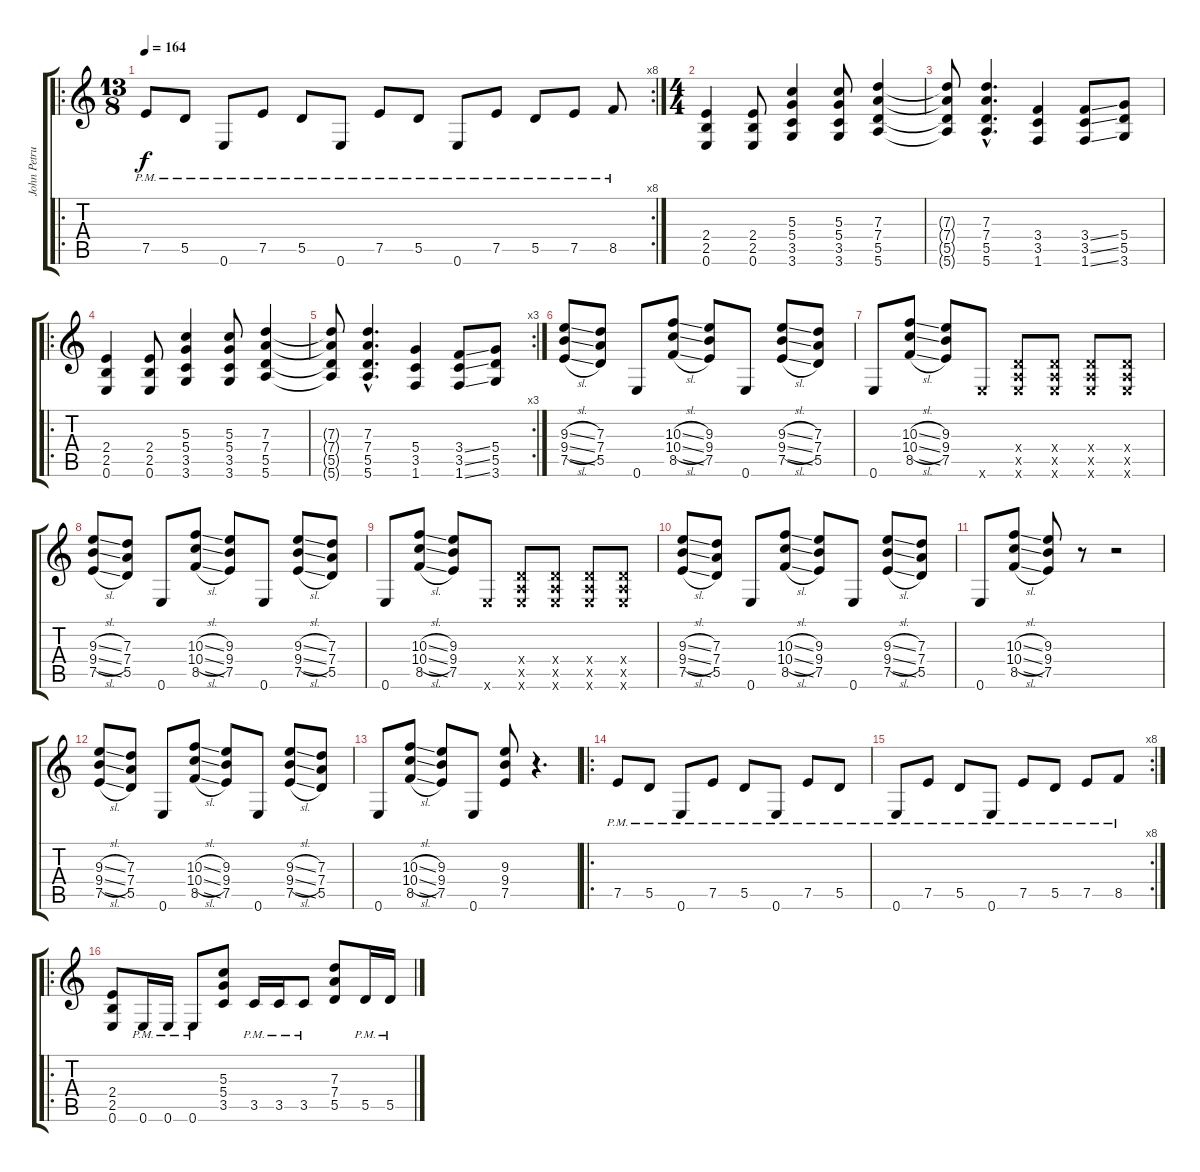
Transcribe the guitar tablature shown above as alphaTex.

\track ("John Petrucci 3" "John Petru") {instrument distortionguitar}
\staff {score tabs}
\tuning (E4 B3 G3 D3 A2 E2) {hide}
\ro
\rc 8
\ts (13 8)
\tempo 164
\clef g2
\ks c
7.5{pm}.8{dy f} 5.5{pm}.8 0.6{pm}.8 7.5{pm}.8 5.5{pm}.8 0.6{pm}.8 7.5{pm}.8 5.5{pm}.8 0.6{pm}.8 7.5{pm}.8 5.5{pm}.8 7.5{pm}.8 8.5{pm}.8 |
\ts (4 4)
(2.4 2.5 0.6).4 (2.4 2.5 0.6).8 (5.3 5.4 3.5 3.6).4 (5.3 5.4 3.5 3.6).8 (7.3 7.4 5.5 5.6).4 |
(7.3{t} 7.4{t} 5.5{t} 5.6{t}).8 (7.3{hac} 7.4{hac} 5.5{hac} 5.6{hac}).4{d} (3.4 3.5 1.6).4 (3.4{ss} 3.5{ss} 1.6{ss}).8 (5.4 5.5 3.6).8 |
\ro
(2.4 2.5 0.6).4 (2.4 2.5 0.6).8 (5.3 5.4 3.5 3.6).4 (5.3 5.4 3.5 3.6).8 (7.3 7.4 5.5 5.6).4 |
\rc 3
(7.3{t} 7.4{t} 5.5{t} 5.6{t}).8 (7.3{hac} 7.4{hac} 5.5{hac} 5.6{hac}).4{d} (5.4 3.5 1.6).4 (3.4{ss} 3.5{ss} 1.6{ss}).8 (5.4 5.5 3.6).8 |
(9.3{sl} 9.4{sl} 7.5{sl}).8 (7.3 7.4 5.5).8 0.6.8 (10.3{sl} 10.4{sl} 8.5{sl}).8 (9.3 9.4 7.5).8 0.6.8 (9.3{sl} 9.4{sl} 7.5{sl}).8 (7.3 7.4 5.5).8 |
0.6.8 (10.3{sl} 10.4{sl} 8.5{sl}).8 (9.3 9.4 7.5).8 0.6{x}.8 (0.4{x} 0.5{x} 0.6{x}).8 (0.4{x} 0.5{x} 0.6{x}).8 (0.4{x} 0.5{x} 0.6{x}).8 (0.4{x} 0.5{x} 0.6{x}).8 |
(9.3{sl} 9.4{sl} 7.5{sl}).8 (7.3 7.4 5.5).8 0.6.8 (10.3{sl} 10.4{sl} 8.5{sl}).8 (9.3 9.4 7.5).8 0.6.8 (9.3{sl} 9.4{sl} 7.5{sl}).8 (7.3 7.4 5.5).8 |
0.6.8 (10.3{sl} 10.4{sl} 8.5{sl}).8 (9.3 9.4 7.5).8 0.6{x}.8 (0.4{x} 0.5{x} 0.6{x}).8 (0.4{x} 0.5{x} 0.6{x}).8 (0.4{x} 0.5{x} 0.6{x}).8 (0.4{x} 0.5{x} 0.6{x}).8 |
(9.3{sl} 9.4{sl} 7.5{sl}).8 (7.3 7.4 5.5).8 0.6.8 (10.3{sl} 10.4{sl} 8.5{sl}).8 (9.3 9.4 7.5).8 0.6.8 (9.3{sl} 9.4{sl} 7.5{sl}).8 (7.3 7.4 5.5).8 |
0.6.8 (10.3{sl} 10.4{sl} 8.5{sl}).8 (9.3 9.4 7.5).8 r.8 r.2 |
(9.3{sl} 9.4{sl} 7.5{sl}).8 (7.3 7.4 5.5).8 0.6.8 (10.3{sl} 10.4{sl} 8.5{sl}).8 (9.3 9.4 7.5).8 0.6.8 (9.3{sl} 9.4{sl} 7.5{sl}).8 (7.3 7.4 5.5).8 |
0.6.8 (10.3{sl} 10.4{sl} 8.5{sl}).8 (9.3 9.4 7.5).8 0.6.8 (9.3 9.4 7.5).8 r.4{d} |
\ro
7.5{pm}.8 5.5{pm}.8 0.6{pm}.8 7.5{pm}.8 5.5{pm}.8 0.6{pm}.8 7.5{pm}.8 5.5{pm}.8 |
\rc 8
0.6{pm}.8 7.5{pm}.8 5.5{pm}.8 0.6{pm}.8 7.5{pm}.8 5.5{pm}.8 7.5{pm}.8 8.5{pm}.8 |
\ro
(2.4 2.5 0.6).8 0.6{pm}.16 0.6{pm}.16 0.6{pm}.8 (5.3 5.4 3.5).8 3.5{pm}.16 3.5{pm}.16 3.5{pm}.8 (7.3 7.4 5.5).8 5.5{pm}.16 5.5{pm}.16
